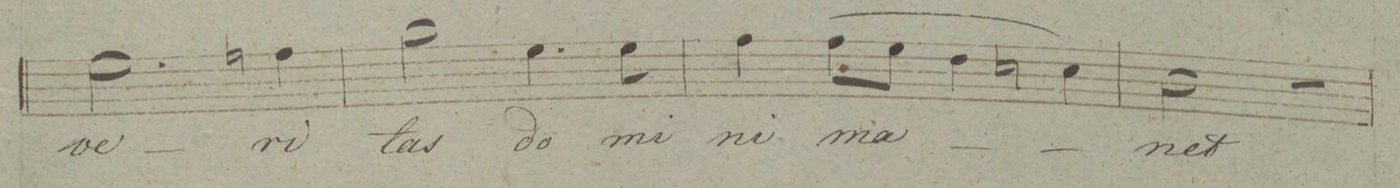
**kern	**text	**dynam
*I"Tenore.	*	*
*clefC4	*	*
*k[b-]	*	*
*met(c|)	*	*
*M2/2	*	*
2.d\	ve-	.
4en\	-ri-	.
=42	=42	=42
2f\	-tas	.
4.d\	do-	.
8d\	-mi-	.
=43	=43	=43
4e\	-ni	.
(8e\L	ma-	.
8d\J	.	.
4c\	.	.
4Bn\)	.	.
=44	=44	=44
2A\	-net	.
2r	.	.
=45	=45	=45
*-	*-	*-
